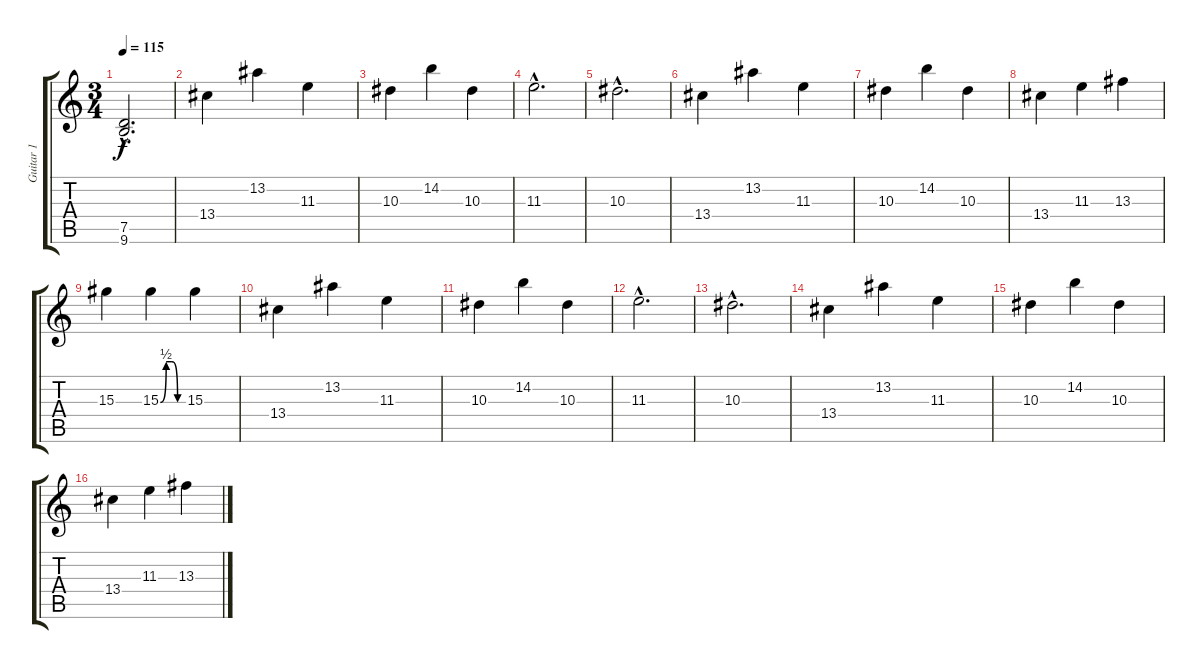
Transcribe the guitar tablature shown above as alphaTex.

\track ("Guitar 1" "Guitar 1") {instrument distortionguitar}
\staff {score tabs}
\tuning (D4 A3 F3 C3 G2 D2) {hide}
\ts (3 4)
\tempo 115
\clef g2
\ks c
(7.5{hac t} 9.6{hac t}).2{d dy f} |
\section ("" "")
13.4.4 13.2.4 11.3.4 |
10.3.4 14.2.4 10.3.4 |
11.3{hac}.2{d} |
10.3{hac}.2{d} |
13.4.4 13.2.4 11.3.4 |
10.3.4 14.2.4 10.3.4 |
13.4.4 11.3.4 13.3.4 |
15.3.4 15.3{be (custom 0 0 15 2 30 2 45 0 60 0)}.4 15.3.4 |
13.4.4 13.2.4 11.3.4 |
10.3.4 14.2.4 10.3.4 |
11.3{hac}.2{d} |
10.3{hac}.2{d} |
13.4.4 13.2.4 11.3.4 |
10.3.4 14.2.4 10.3.4 |
13.4.4 11.3.4 13.3.4
